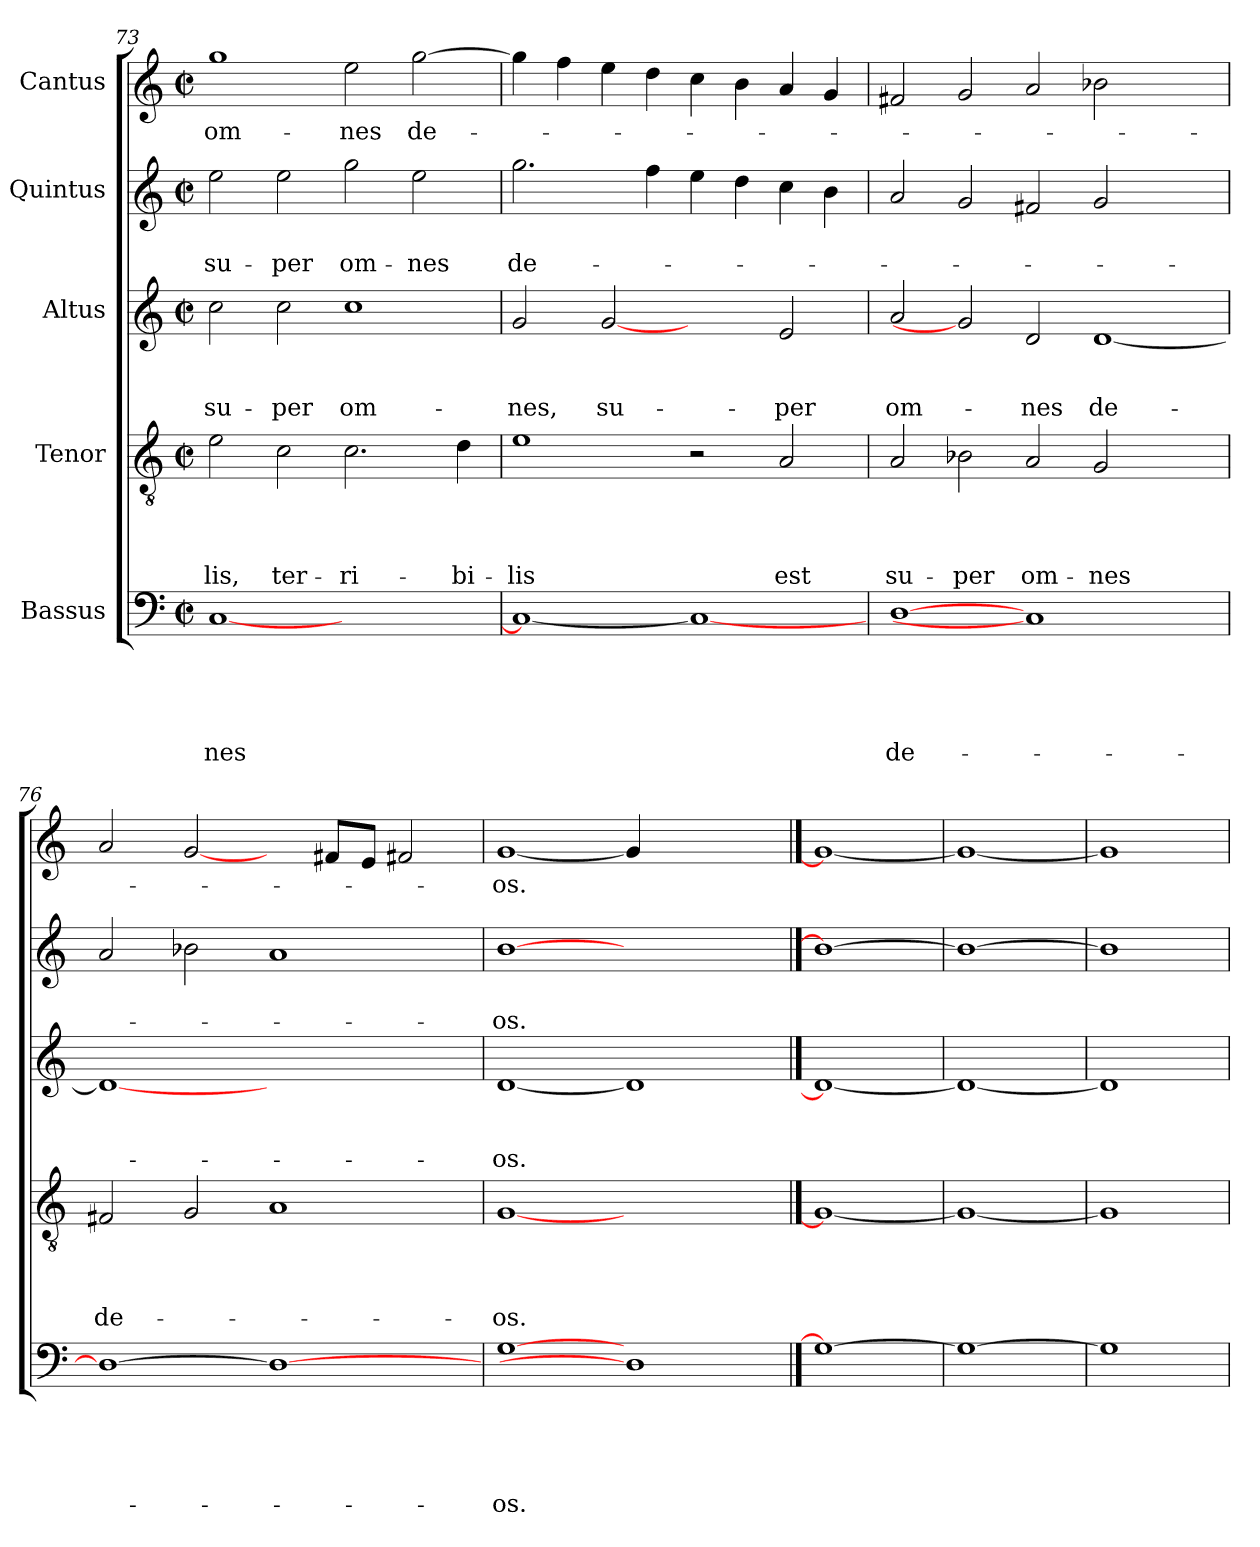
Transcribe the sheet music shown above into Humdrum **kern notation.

**kern	**text	**text	**text	**text	**text	**kern	**text	**text	**text	**text	**kern	**text	**text	**text	**kern	**text	**text	**kern	**text
*part5	*part5	*part5	*part5	*part5	*part5	*part4	*part4	*part4	*part4	*part4	*part3	*part3	*part3	*part3	*part2	*part2	*part2	*part1	*part1
*staff5	*staff5	*staff5	*staff5	*staff5	*staff5	*staff4	*staff4	*staff4	*staff4	*staff4	*staff3	*staff3	*staff3	*staff3	*staff2	*staff2	*staff2	*staff1	*staff1
*I"Bassus	*	*	*	*	*	*I"Tenor	*	*	*	*	*I"Altus	*	*	*	*I"Quintus	*	*	*I"Cantus	*
*clefF4	*	*	*	*	*	*clefGv2	*	*	*	*	*clefG2	*	*	*	*clefG2	*	*	*clefG2	*
*k[]	*	*	*	*	*	*k[]	*	*	*	*	*k[]	*	*	*	*k[]	*	*	*k[]	*
*C:	*	*	*	*	*	*C:	*	*	*	*	*C:	*	*	*	*C:	*	*	*C:	*
*M2/2	*	*	*	*	*	*M2/2	*	*	*	*	*M2/2	*	*	*	*M2/2	*	*	*M2/2	*
*met(c|)	*	*	*	*	*	*met(c|)	*	*	*	*	*met(c|)	*	*	*	*met(c|)	*	*	*met(c|)	*
=73	=73	=73	=73	=73	=73	=73	=73	=73	=73	=73	=73	=73	=73	=73	=73	=73	=73	=73	=73
!	!	!	!	!	!LO:LY:b	!	!	!	!	!LO:LY:b	!	!	!	!LO:LY:b	!	!	!LO:LY:b	!	!LO:LY:b
[<1C	.	.	.	.	-nes	2e\	.	.	.	-lis,	2cc\	.	.	su-	2ee\	.	su-	1gg	om-
!	!	!	!	!	!	!	!	!	!	!LO:LY:b	!	!	!	!LO:LY:b	!	!	!LO:LY:b	!	!
.	.	.	.	.	.	2c\	.	.	.	ter-	2cc\	.	.	-per	2ee\	.	-per	.	.
!	!	!	!	!	!	!	!	!	!	!LO:LY:b	!	!	!	!LO:LY:b	!	!	!LO:LY:b	!	!LO:LY:b
1ryy	.	.	.	.	.	2.c\	.	.	.	-ri-	1cc	.	.	om-	2gg\	.	om-	2ee\	-nes
!	!	!	!	!	!	!	!	!	!	!	!	!	!	!	!	!	!LO:LY:b	!	!LO:LY:b
.	.	.	.	.	.	.	.	.	.	.	.	.	.	.	2ee\	.	-nes	[<2gg\	de-
!	!	!	!	!	!	!	!	!	!	!LO:LY:b	!	!	!	!	!	!	!	!	!
.	.	.	.	.	.	4d\	.	.	.	-bi-	.	.	.	.	.	.	.	.	.
!!LO:LB:g=z
=74	=74	=74	=74	=74	=74	=74	=74	=74	=74	=74	=74	=74	=74	=74	=74	=74	=74	=74	=74
!	!	!	!	!	!	!	!	!	!	!LO:LY:b	!	!	!	!LO:LY:b	!	!	!LO:LY:b	!	!
1C_	.	.	.	.	.	1e	.	.	.	-lis	2g/	.	.	-nes,	2.gg\	.	de-	4gg\]	.
.	.	.	.	.	.	.	.	.	.	.	.	.	.	.	.	.	.	4ff\	.
!	!	!	!	!	!	!	!	!	!	!	!	!	!	!LO:LY:b	!	!	!	!	!
.	.	.	.	.	.	.	.	.	.	.	[2g	.	.	su-	.	.	.	4ee\	.
.	.	.	.	.	.	.	.	.	.	.	.	.	.	.	4ff\	.	.	4dd\	.
1C_	.	.	.	.	.	2r	.	.	.	.	2ryy	.	.	.	4ee\	.	.	4cc\	.
.	.	.	.	.	.	.	.	.	.	.	.	.	.	.	4dd\	.	.	4b\	.
!	!	!	!	!	!	!	!	!	!	!LO:LY:b	!	!	!	!LO:LY:b	!	!	!	!	!
.	.	.	.	.	.	2A/	.	.	.	est	2e/	.	.	-per	4cc\	.	.	4a/	.
.	.	.	.	.	.	.	.	.	.	.	.	.	.	.	4b\	.	.	4g/	.
=75	=75	=75	=75	=75	=75	=75	=75	=75	=75	=75	=75	=75	=75	=75	=75	=75	=75	=75	=75
!	!	!	!	!	!LO:LY:b	!	!	!	!	!LO:LY:b	!	!	!	!LO:LY:b	!	!	!	!	!
[>1D	.	.	.	.	de-	2A/	.	.	.	su-	2a/	.	.	om-	2a/	.	.	2f#X/	.
!	!	!	!	!	!	!	!	!	!	!LO:LY:b	!	!	!	!	!	!	!	!	!
.	.	.	.	.	.	2B-X\	.	.	.	-per	2g]	.	.	.	2g/	.	.	2g/	.
!	!	!	!	!	!	!	!	!	!	!LO:LY:b	!	!	!	!LO:LY:b	!	!	!	!	!
1C]	.	.	.	.	.	2A/	.	.	.	om-	2d/	.	.	-nes	2f#X/	.	.	2a/	.
!	!	!	!	!	!	!	!	!	!	!LO:LY:b	!	!	!	!LO:LY:b	!	!	!	!	!
.	.	.	.	.	.	2G/	.	.	.	-nes	[<1d	.	.	de-	2g/	.	.	2b-X\	.
2ryy	.	.	.	.	.	2ryy	.	.	.	.	.	.	.	.	2ryy	.	.	2ryy	.
=76	=76	=76	=76	=76	=76	=76	=76	=76	=76	=76	=76	=76	=76	=76	=76	=76	=76	=76	=76
!	!	!	!	!	!	!	!	!	!	!LO:LY:b	!	!	!	!	!	!	!	!	!
1D_	.	.	.	.	.	2F#X/	.	.	.	de-	1d_	.	.	.	2a/	.	.	2a/	.
.	.	.	.	.	.	2G/	.	.	.	.	.	.	.	.	2b-X\	.	.	[2g/	.
1D_	.	.	.	.	.	1A	.	.	.	.	1ryy	.	.	.	1a	.	.	4ryy	.
.	.	.	.	.	.	.	.	.	.	.	.	.	.	.	.	.	.	8f#X/L	.
.	.	.	.	.	.	.	.	.	.	.	.	.	.	.	.	.	.	8e/J	.
.	.	.	.	.	.	.	.	.	.	.	.	.	.	.	.	.	.	2f#X/	.
=77	=77	=77	=77	=77	=77	=77	=77	=77	=77	=77	=77	=77	=77	=77	=77	=77	=77	=77	=77
!	!	!	!	!	!LO:LY:b	!	!	!	!	!LO:LY:b	!	!	!	!LO:LY:b	!	!	!LO:LY:b	!	!LO:LY:b
[1G	.	.	.	.	-os.	[1G	.	.	.	-os.	[1d	.	.	-os.	[1b	.	-os.	[1g	-os.
1D]	.	.	.	.	.	1ryy	.	.	.	.	1d]	.	.	.	1ryy	.	.	4g/]	.
.	.	.	.	.	.	.	.	.	.	.	.	.	.	.	.	.	.	2.ryy	.
==78	==78	==78	==78	==78	==78	==78	==78	==78	==78	==78	==78	==78	==78	==78	==78	==78	==78	==78	==78
1G_	.	.	.	.	.	1G_	.	.	.	.	1d_	.	.	.	1b_	.	.	1g_	.
=79	=79	=79	=79	=79	=79	=79	=79	=79	=79	=79	=79	=79	=79	=79	=79	=79	=79	=79	=79
1G_	.	.	.	.	.	1G_	.	.	.	.	1d_	.	.	.	1b_	.	.	1g_	.
=80	=80	=80	=80	=80	=80	=80	=80	=80	=80	=80	=80	=80	=80	=80	=80	=80	=80	=80	=80
1G]	.	.	.	.	.	1G]	.	.	.	.	1d]	.	.	.	1b]	.	.	1g]	.
=	=	=	=	=	=	=	=	=	=	=	=	=	=	=	=	=	=	=	=
*-	*-	*-	*-	*-	*-	*-	*-	*-	*-	*-	*-	*-	*-	*-	*-	*-	*-	*-	*-
